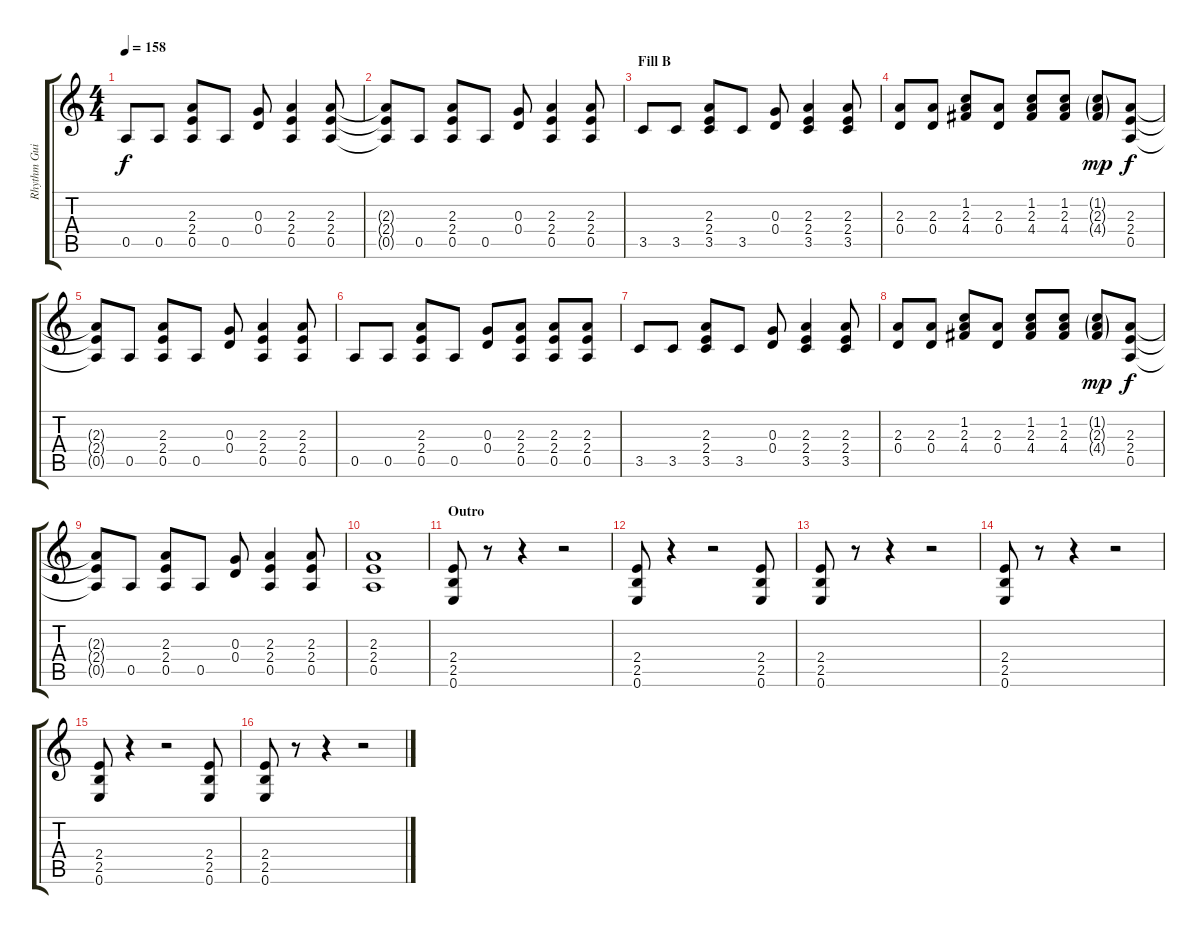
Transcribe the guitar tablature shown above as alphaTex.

\track ("Rhythm Guitar" "Rhythm Gui") {instrument electricguitarjazz}
\staff {score tabs}
\tuning (E4 B3 G3 D3 A2 E2) {hide}
\ts (4 4)
\tempo 158
\clef g2
\ks c
0.5.8{dy f} 0.5.8 (2.3 2.4 0.5).8 0.5.8 (0.3 0.4).8 (2.3 2.4 0.5).4 (2.3 2.4 0.5).8 |
(2.3{t} 2.4{t} 0.5{t}).8 0.5.8 (2.3 2.4 0.5).8 0.5.8 (0.3 0.4).8 (2.3 2.4 0.5).4 (2.3 2.4 0.5).8 |
\section ("" "Fill B")
3.5.8 3.5.8 (2.3 2.4 3.5).8 3.5.8 (0.3 0.4).8 (2.3 2.4 3.5).4 (2.3 2.4 3.5).8 |
(2.3 0.4).8 (2.3 0.4).8 (1.2 2.3 4.4).8 (2.3 0.4).8 (1.2 2.3 4.4).8 (1.2 2.3 4.4).8 (1.2{g} 2.3{g} 4.4{g}).8{dy mp} (2.3 2.4 0.5).8{dy f} |
(2.3{t} 2.4{t} 0.5{t}).8 0.5.8 (2.3 2.4 0.5).8 0.5.8 (0.3 0.4).8 (2.3 2.4 0.5).4 (2.3 2.4 0.5).8 |
0.5.8 0.5.8 (2.3 2.4 0.5).8 0.5.8 (0.3 0.4).8 (2.3 2.4 0.5).8 (2.3 2.4 0.5).8 (2.3 2.4 0.5).8 |
3.5.8 3.5.8 (2.3 2.4 3.5).8 3.5.8 (0.3 0.4).8 (2.3 2.4 3.5).4 (2.3 2.4 3.5).8 |
(2.3 0.4).8 (2.3 0.4).8 (1.2 2.3 4.4).8 (2.3 0.4).8 (1.2 2.3 4.4).8 (1.2 2.3 4.4).8 (1.2{g} 2.3{g} 4.4{g}).8{dy mp} (2.3 2.4 0.5).8{dy f} |
(2.3{t} 2.4{t} 0.5{t}).8 0.5.8 (2.3 2.4 0.5).8 0.5.8 (0.3 0.4).8 (2.3 2.4 0.5).4 (2.3 2.4 0.5).8 |
(2.3 2.4 0.5).1 |
\section ("" "Outro")
(2.4 2.5 0.6).8{instrument distortionguitar} r.8 r.4 r.2 |
(2.4 2.5 0.6).8 r.4 r.2 (2.4 2.5 0.6).8 |
(2.4 2.5 0.6).8 r.8 r.4 r.2 |
(2.4 2.5 0.6).8 r.8 r.4 r.2 |
(2.4 2.5 0.6).8 r.4 r.2 (2.4 2.5 0.6).8 |
(2.4 2.5 0.6).8 r.8 r.4 r.2
